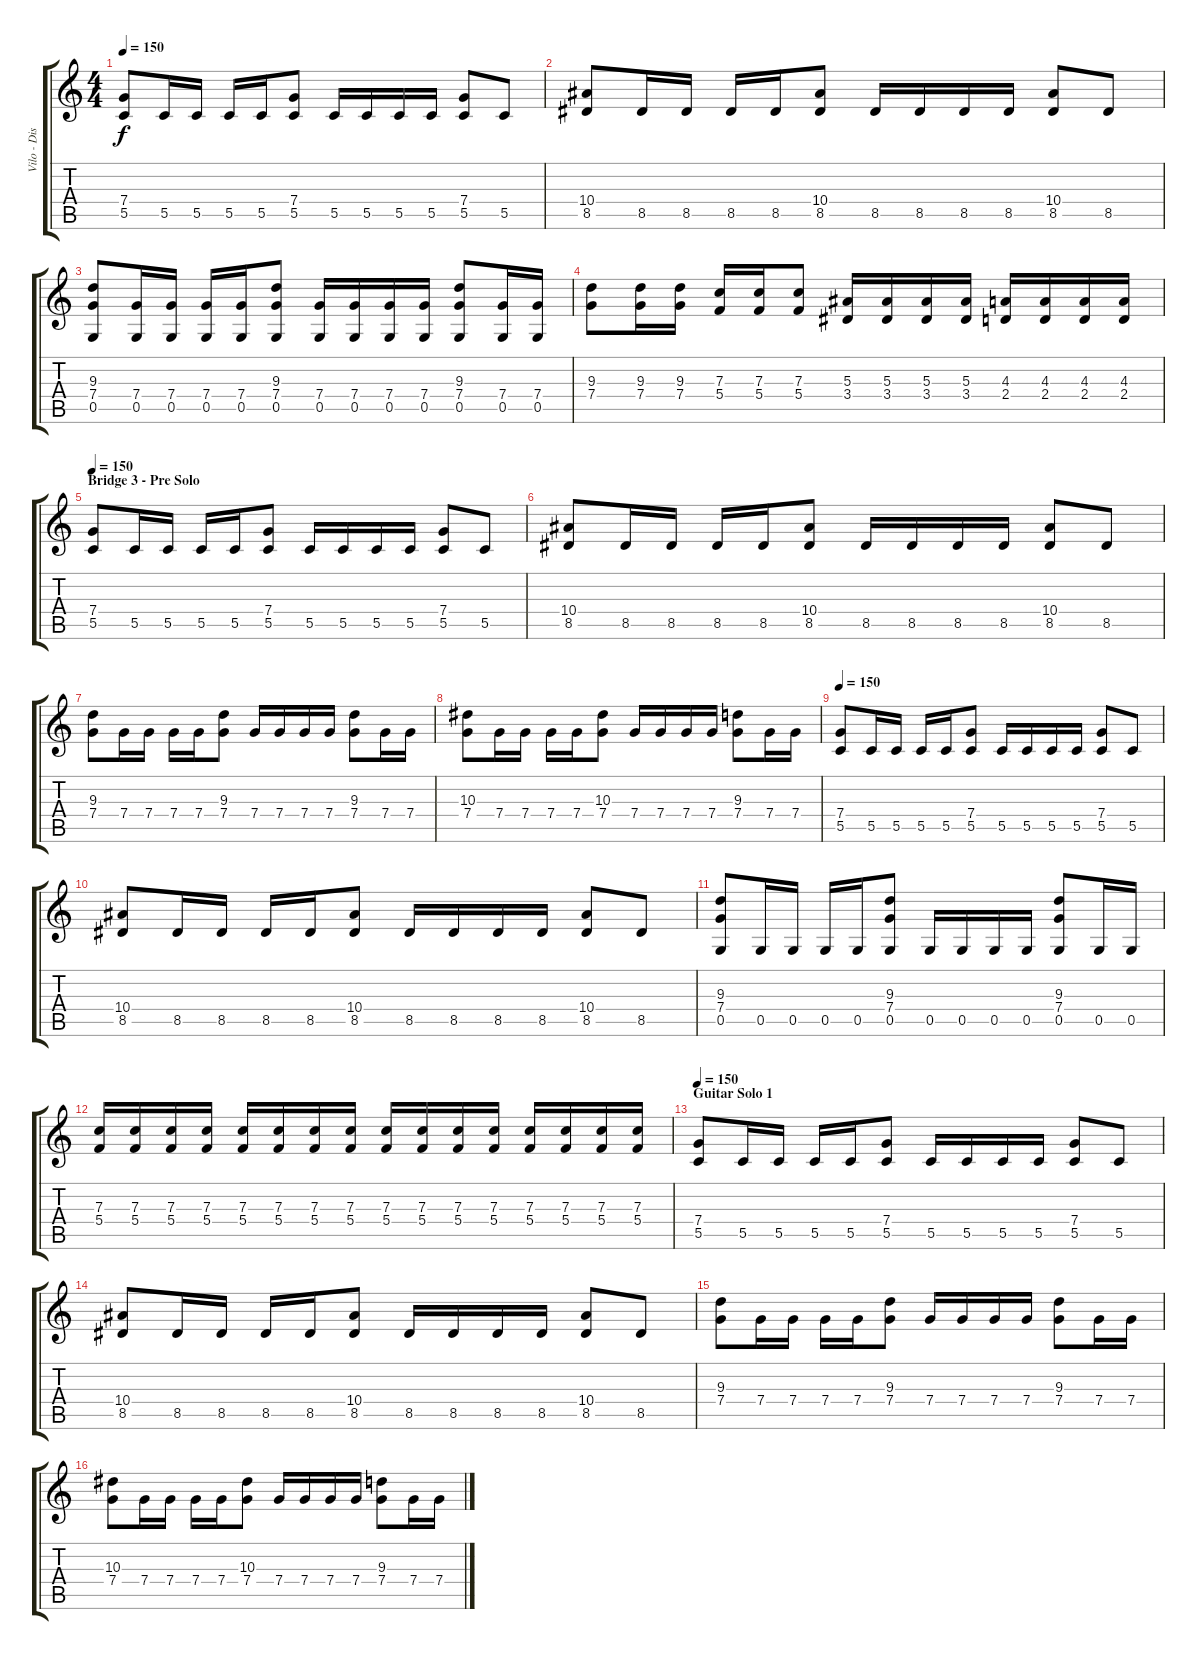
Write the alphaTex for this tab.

\track ("Vilo - Dist" "Vilo - Dis") {instrument distortionguitar}
\staff {score tabs}
\tuning (D4 A3 F3 C3 G2 C2) {hide}
\ts (4 4)
\tempo 150
\clef g2
\ks c
(7.4 5.5).8{dy f volume 13} 5.5.16 5.5.16 5.5.16 5.5.16 (7.4 5.5).8 5.5.16 5.5.16 5.5.16 5.5.16 (7.4 5.5).8 5.5.8 |
(10.4 8.5).8 8.5.16 8.5.16 8.5.16 8.5.16 (10.4 8.5).8 8.5.16 8.5.16 8.5.16 8.5.16 (10.4 8.5).8 8.5.8 |
(9.3 7.4 0.5).8 (7.4 0.5).16 (7.4 0.5).16 (7.4 0.5).16 (7.4 0.5).16 (9.3 7.4 0.5).8 (7.4 0.5).16 (7.4 0.5).16 (7.4 0.5).16 (7.4 0.5).16 (9.3 7.4 0.5).8 (7.4 0.5).16 (7.4 0.5).16 |
(9.3 7.4).8 (9.3 7.4).16 (9.3 7.4).16 (7.3 5.4).16 (7.3 5.4).16 (7.3 5.4).8 (5.3 3.4).16 (5.3 3.4).16 (5.3 3.4).16 (5.3 3.4).16 (4.3 2.4).16 (4.3 2.4).16 (4.3 2.4).16 (4.3 2.4).16 |
\section ("" "Bridge 3 - Pre Solo")
\tempo 150
(7.4 5.5).8{volume 14} 5.5.16 5.5.16 5.5.16 5.5.16 (7.4 5.5).8 5.5.16 5.5.16 5.5.16 5.5.16 (7.4 5.5).8 5.5.8 |
(10.4 8.5).8 8.5.16 8.5.16 8.5.16 8.5.16 (10.4 8.5).8 8.5.16 8.5.16 8.5.16 8.5.16 (10.4 8.5).8 8.5.8 |
(9.3 7.4).8 7.4.16 7.4.16 7.4.16 7.4.16 (9.3 7.4).8 7.4.16 7.4.16 7.4.16 7.4.16 (9.3 7.4).8 7.4.16 7.4.16 |
(10.3 7.4).8 7.4.16 7.4.16 7.4.16 7.4.16 (10.3 7.4).8 7.4.16 7.4.16 7.4.16 7.4.16 (9.3 7.4).8 7.4.16 7.4.16 |
\tempo 150
(7.4 5.5).8{volume 13} 5.5.16 5.5.16 5.5.16 5.5.16 (7.4 5.5).8 5.5.16 5.5.16 5.5.16 5.5.16 (7.4 5.5).8 5.5.8 |
(10.4 8.5).8 8.5.16 8.5.16 8.5.16 8.5.16 (10.4 8.5).8 8.5.16 8.5.16 8.5.16 8.5.16 (10.4 8.5).8 8.5.8 |
(9.3 7.4 0.5).8 0.5.16 0.5.16 0.5.16 0.5.16 (9.3 7.4 0.5).8 0.5.16 0.5.16 0.5.16 0.5.16 (9.3 7.4 0.5).8 0.5.16 0.5.16 |
(7.3 5.4).16 (7.3 5.4).16 (7.3 5.4).16 (7.3 5.4).16 (7.3 5.4).16 (7.3 5.4).16 (7.3 5.4).16 (7.3 5.4).16 (7.3 5.4).16 (7.3 5.4).16 (7.3 5.4).16 (7.3 5.4).16 (7.3 5.4).16 (7.3 5.4).16 (7.3 5.4).16 (7.3 5.4).16 |
\section ("" "Guitar Solo 1")
\tempo 150
(7.4 5.5).8{volume 11 balance 8} 5.5.16 5.5.16 5.5.16 5.5.16 (7.4 5.5).8 5.5.16 5.5.16 5.5.16 5.5.16 (7.4 5.5).8 5.5.8 |
(10.4 8.5).8 8.5.16 8.5.16 8.5.16 8.5.16 (10.4 8.5).8 8.5.16 8.5.16 8.5.16 8.5.16 (10.4 8.5).8 8.5.8 |
(9.3 7.4).8 7.4.16 7.4.16 7.4.16 7.4.16 (9.3 7.4).8 7.4.16 7.4.16 7.4.16 7.4.16 (9.3 7.4).8 7.4.16 7.4.16 |
(10.3 7.4).8 7.4.16 7.4.16 7.4.16 7.4.16 (10.3 7.4).8 7.4.16 7.4.16 7.4.16 7.4.16 (9.3 7.4).8 7.4.16 7.4.16
